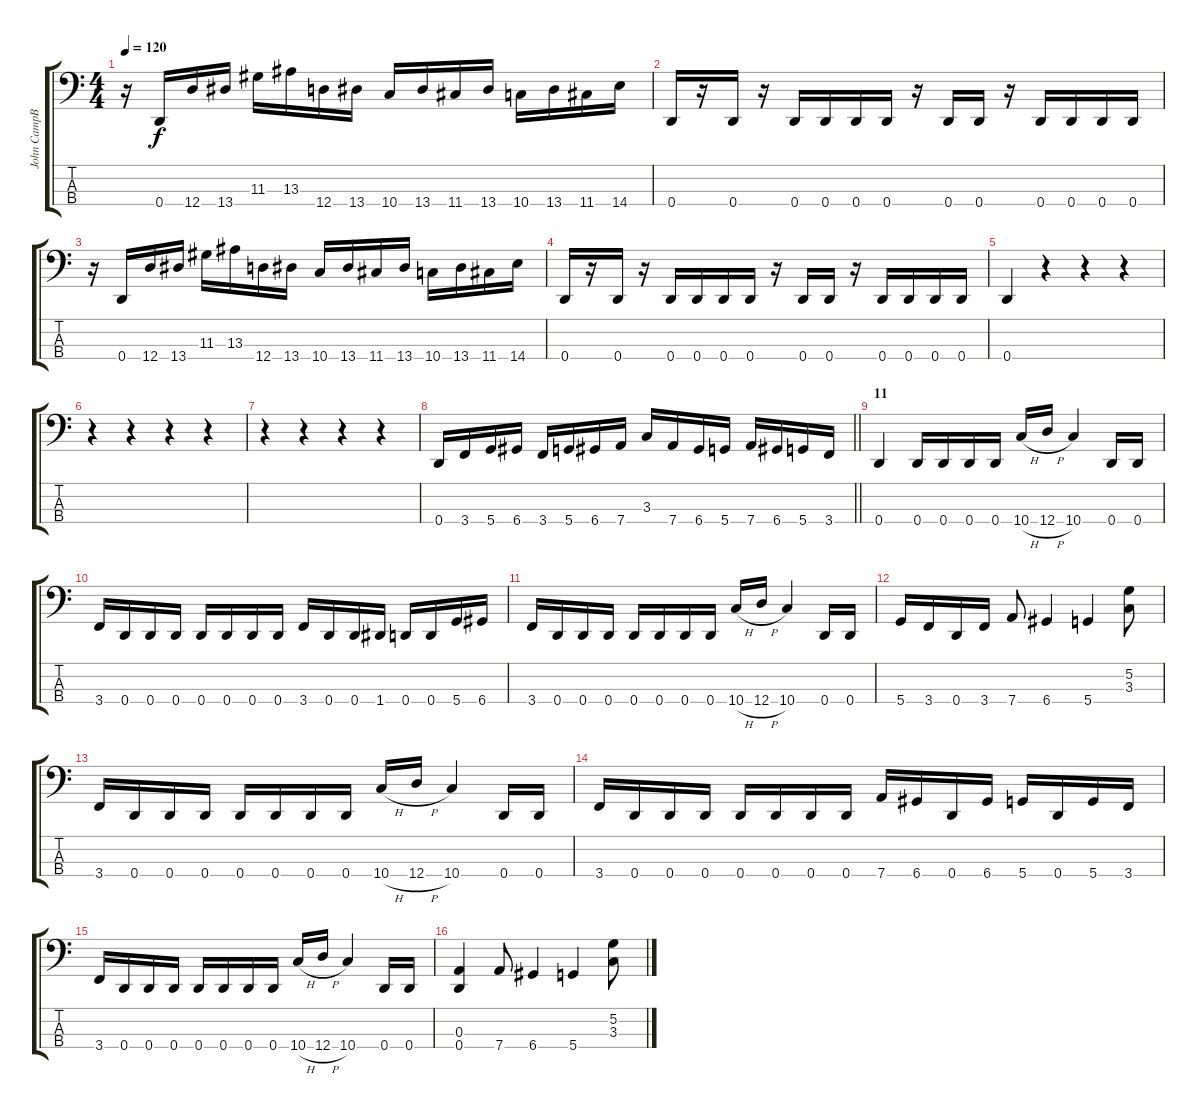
\track ("John CampBell" "John CampB") {instrument electricbassfinger}
\staff {score tabs}
\tuning (G2 D2 A1 D1) {hide}
\ts (4 4)
\tempo 120
\clef f4
\ks c
r.16{dy f} 0.4.16 12.4.16 13.4.16 11.3.16 13.3.16 12.4.16 13.4.16 10.4.16 13.4.16 11.4.16 13.4.16 10.4.16 13.4.16 11.4.16 14.4.16 |
0.4.16 r.16 0.4.16 r.16 0.4.16 0.4.16 0.4.16 0.4.16 r.16 0.4.16 0.4.16 r.16 0.4.16 0.4.16 0.4.16 0.4.16 |
r.16 0.4.16 12.4.16 13.4.16 11.3.16 13.3.16 12.4.16 13.4.16 10.4.16 13.4.16 11.4.16 13.4.16 10.4.16 13.4.16 11.4.16 14.4.16 |
0.4.16 r.16 0.4.16 r.16 0.4.16 0.4.16 0.4.16 0.4.16 r.16 0.4.16 0.4.16 r.16 0.4.16 0.4.16 0.4.16 0.4.16 |
0.4.4 r.4 r.4 r.4 |
r.4 r.4 r.4 r.4 |
r.4 r.4 r.4 r.4 |
\barLineRight lightlight
0.4.16 3.4.16 5.4.16 6.4.16 3.4.16 5.4.16 6.4.16 7.4.16 3.3.16 7.4.16 6.4.16 5.4.16 7.4.16 6.4.16 5.4.16 3.4.16 |
\section ("" "11")
0.4.4 0.4.16 0.4.16 0.4.16 0.4.16 10.4{h}.16 12.4{h}.16 10.4.4 0.4.16 0.4.16 |
3.4.16 0.4.16 0.4.16 0.4.16 0.4.16 0.4.16 0.4.16 0.4.16 3.4.16 0.4.16 0.4.16 1.4.16 0.4.16 0.4.16 5.4.16 6.4.16 |
3.4.16 0.4.16 0.4.16 0.4.16 0.4.16 0.4.16 0.4.16 0.4.16 10.4{h}.16 12.4{h}.16 10.4.4 0.4.16 0.4.16 |
5.4.16 3.4.16 0.4.16 3.4.16 7.4.8 6.4.4 5.4.4 (5.2 3.3).8 |
3.4.16 0.4.16 0.4.16 0.4.16 0.4.16 0.4.16 0.4.16 0.4.16 10.4{h}.16 12.4{h}.16 10.4.4 0.4.16 0.4.16 |
3.4.16 0.4.16 0.4.16 0.4.16 0.4.16 0.4.16 0.4.16 0.4.16 7.4.16 6.4.16 0.4.16 6.4.16 5.4.16 0.4.16 5.4.16 3.4.16 |
3.4.16 0.4.16 0.4.16 0.4.16 0.4.16 0.4.16 0.4.16 0.4.16 10.4{h}.16 12.4{h}.16 10.4.4 0.4.16 0.4.16 |
(0.3 0.4).4 7.4.8 6.4.4 5.4.4 (5.2 3.3).8
